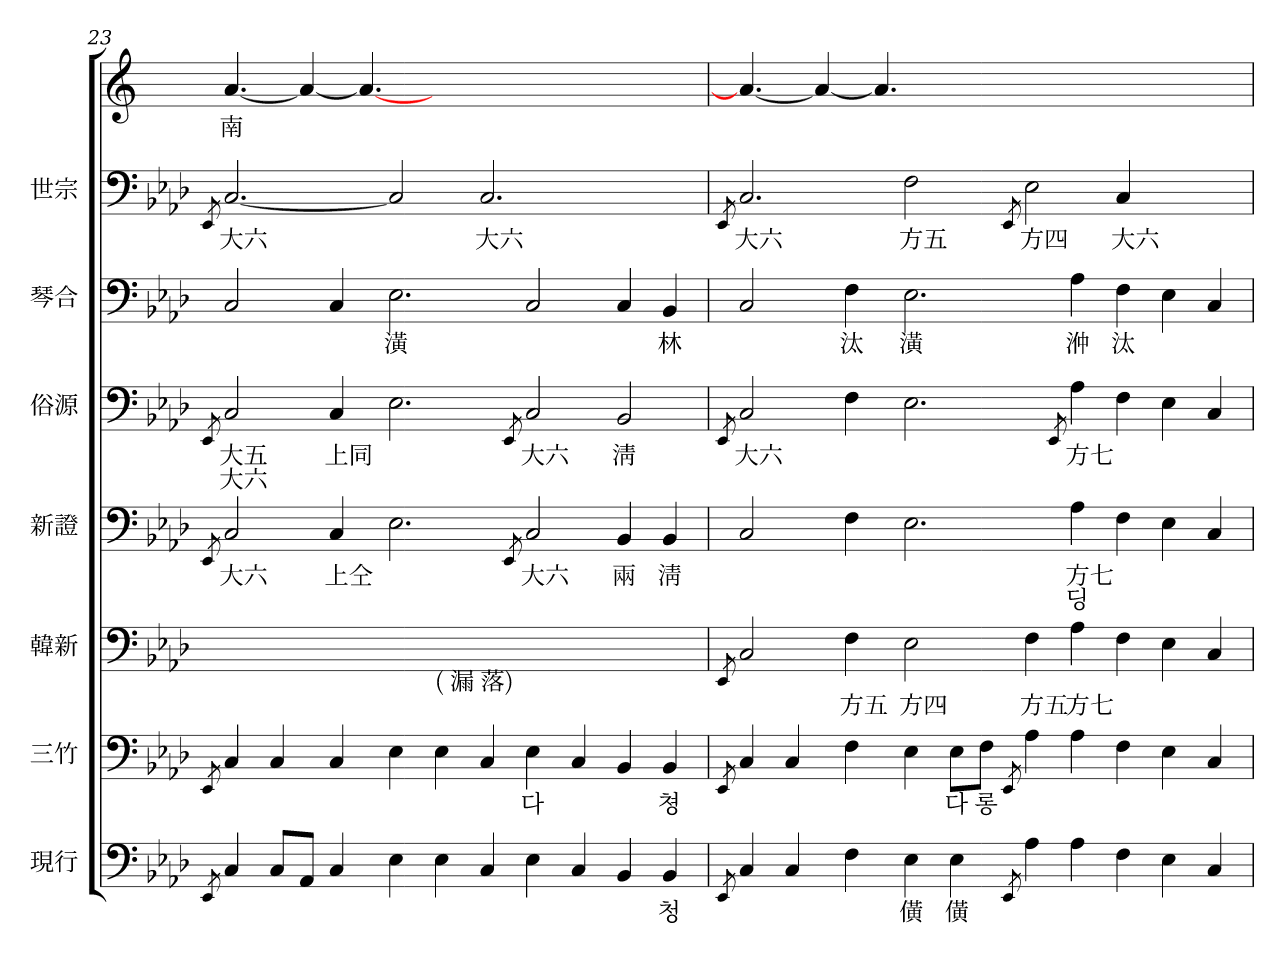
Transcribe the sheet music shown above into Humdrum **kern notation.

**kern	**text	**kern	**text	**kern	**text	**kern	**text	**text	**kern	**text	**text	**kern	**text	**kern	**text	**kern	**text
*part8	*part8	*part7	*part7	*part6	*part6	*part5	*part5	*part5	*part4	*part4	*part4	*part3	*part3	*part2	*part2	*part1	*part1
*staff8	*staff8	*staff7	*staff7	*staff6	*staff6	*staff5	*staff5	*staff5	*staff4	*staff4	*staff4	*staff3	*staff3	*staff2	*staff2	*staff1	*staff1
*I"現行	*	*I"三竹	*	*I"韓新	*	*I"新證	*	*	*I"俗源	*	*	*I"琴合	*	*I"世宗	*	*	*
!!LO:PB:g=z
*clefF4	*	*clefF4	*	*clefF4	*	*clefF4	*	*	*clefF4	*	*	*clefF4	*	*clefF4	*	*clefG2	*
*k[b-e-a-d-]	*	*k[b-e-a-d-]	*	*k[b-e-a-d-]	*	*k[b-e-a-d-]	*	*	*k[b-e-a-d-]	*	*	*k[b-e-a-d-]	*	*k[b-e-a-d-]	*	*k[]	*
*f:	*	*f:	*	*f:	*	*f:	*	*	*f:	*	*	*f:	*	*f:	*	*a:	*
=23	=23	=23	=23	=23	=23	=23	=23	=23	=23	=23	=23	=23	=23	=23	=23	=23	=23
8qEE-/	.	8qEE-/	.	.	.	8qEE-/	.	.	8qEE-/	.	.	.	.	8qEE-/	.	.	.
!	!	!	!	!	!	!	!LO:LY:b	!	!	!LO:LY:b	!LO:LY:b	!	!	!	!LO:LY:b	!	!LO:LY:b
4C/	.	4C/	.	1ryy	.	2C/	大六	.	2C/	大五	大六	2C/	.	[2.C/	大六	[4.a/	南
8C/L	.	4C/	.	.	.	.	.	.	.	.	.	.	.	.	.	.	.
8AA-/J	.	.	.	.	.	.	.	.	.	.	.	.	.	.	.	4a/_	.
!	!	!	!	!	!	!	!LO:LY:b	!	!	!LO:LY:b	!	!	!	!	!	!	!
4C/	.	4C/	.	.	.	4C/	上仝	.	4C/	上同	.	4C/	.	.	.	.	.
.	.	.	.	.	.	.	.	.	.	.	.	.	.	.	.	4.a/_	.
!	!	!	!	!	!	!	!	!	!	!	!	!	!LO:LY:b	!	!	!	!
4E-\	.	4E-\	.	.	.	2.E-\	.	.	2.E-\	.	.	2.E-\	潢	2C/]	.	.	.
!	!	!	!	!LO:TX:b:t=( 漏  落)	!	!	!	!	!	!	!	!	!	!	!	!	!
4E-\	.	4E-\	.	1.ryy	.	.	.	.	.	.	.	.	.	.	.	1.ryy	.
!	!	!	!	!	!	!	!	!	!	!	!	!	!	!	!LO:LY:b	!	!
4C/	.	4C/	.	.	.	.	.	.	.	.	.	.	.	2.C/	大六	.	.
.	.	.	.	.	.	8qEE-/	.	.	8qEE-/	.	.	.	.	.	.	.	.
!	!	!	!LO:LY:b	!	!	!	!LO:LY:b	!	!	!LO:LY:b	!	!	!	!	!	!	!
4E-\	.	4E-\	다	.	.	2C/	大六	.	2C/	大六	.	2C/	.	.	.	.	.
4C/	.	4C/	.	.	.	.	.	.	.	.	.	.	.	.	.	.	.
!	!	!	!	!	!	!	!LO:LY:b	!	!	!LO:LY:b	!	!	!	!	!	!	!
4BB-/	.	4BB-/	.	.	.	4BB-/	兩	.	2BB-/	淸	.	4C/	.	2ryy	.	.	.
!	!LO:LY:b	!	!LO:LY:b	!	!	!	!LO:LY:b	!	!	!	!	!	!LO:LY:b	!	!	!	!
4BB-/	청	4BB-/	쳥	.	.	4BB-/	淸	.	.	.	.	4BB-/	林	.	.	.	.
=24	=24	=24	=24	=24	=24	=24	=24	=24	=24	=24	=24	=24	=24	=24	=24	=24	=24
8qEE-/	.	8qEE-/	.	8qEE-/	.	.	.	.	8qEE-/	.	.	.	.	8qEE-/	.	.	.
!	!	!	!	!	!	!	!	!	!	!LO:LY:b	!	!	!	!	!LO:LY:b	!	!
4C/	.	4C/	.	2C/	.	2C/	.	.	2C/	大六	.	2C/	.	2.C/	大六	4.a/_	.
4C/	.	4C/	.	.	.	.	.	.	.	.	.	.	.	.	.	.	.
.	.	.	.	.	.	.	.	.	.	.	.	.	.	.	.	4a/_	.
!	!	!	!	!	!LO:LY:b	!	!	!	!	!	!	!	!LO:LY:b	!	!	!	!
4F\	.	4F\	.	4F\	方五	4F\	.	.	4F\	.	.	4F\	汰	.	.	.	.
.	.	.	.	.	.	.	.	.	.	.	.	.	.	.	.	4.a/]	.
!	!LO:LY:b	!	!	!	!LO:LY:b	!	!	!	!	!	!	!	!LO:LY:b	!	!LO:LY:b	!	!
4E-\	僙	4E-\	.	2E-\	方四	2.E-\	.	.	2.E-\	.	.	2.E-\	潢	2F\	方五	.	.
!	!LO:LY:b	!	!LO:LY:b	!	!	!	!	!	!	!	!	!	!	!	!	!	!
4E-\	僙	8E-\L	다	.	.	.	.	.	.	.	.	.	.	.	.	1.ryy	.
!	!	!	!LO:LY:b	!	!	!	!	!	!	!	!	!	!	!	!	!	!
.	.	8F\J	롱	.	.	.	.	.	.	.	.	.	.	.	.	.	.
8qEE-/	.	8qEE-/	.	.	.	.	.	.	.	.	.	.	.	8qEE-/	.	.	.
!	!	!	!	!	!LO:LY:b	!	!	!	!	!	!	!	!	!	!LO:LY:b	!	!
4A-\	.	4A-\	.	4F\	方五	.	.	.	.	.	.	.	.	2E-\	方四	.	.
.	.	.	.	.	.	.	.	.	8qEE-/	.	.	.	.	.	.	.	.
!	!	!	!	!	!LO:LY:b	!	!LO:LY:b	!LO:LY:b	!	!LO:LY:b	!	!	!LO:LY:b	!	!	!	!
4A-\	.	4A-\	.	4A-\	方七	4A-\	方七	딩	4A-\	方七	.	4A-\	㳞	.	.	.	.
!	!	!	!	!	!	!	!	!	!	!	!	!	!LO:LY:b	!	!LO:LY:b	!	!
4F\	.	4F\	.	4F\	.	4F\	.	.	4F\	.	.	4F\	汰	4C/	大六	.	.
4E-\	.	4E-\	.	4E-\	.	4E-\	.	.	4E-\	.	.	4E-\	.	2ryy	.	.	.
4C/	.	4C/	.	4C/	.	4C/	.	.	4C/	.	.	4C/	.	.	.	.	.
=	=	=	=	=	=	=	=	=	=	=	=	=	=	=	=	=	=
*-	*-	*-	*-	*-	*-	*-	*-	*-	*-	*-	*-	*-	*-	*-	*-	*-	*-
